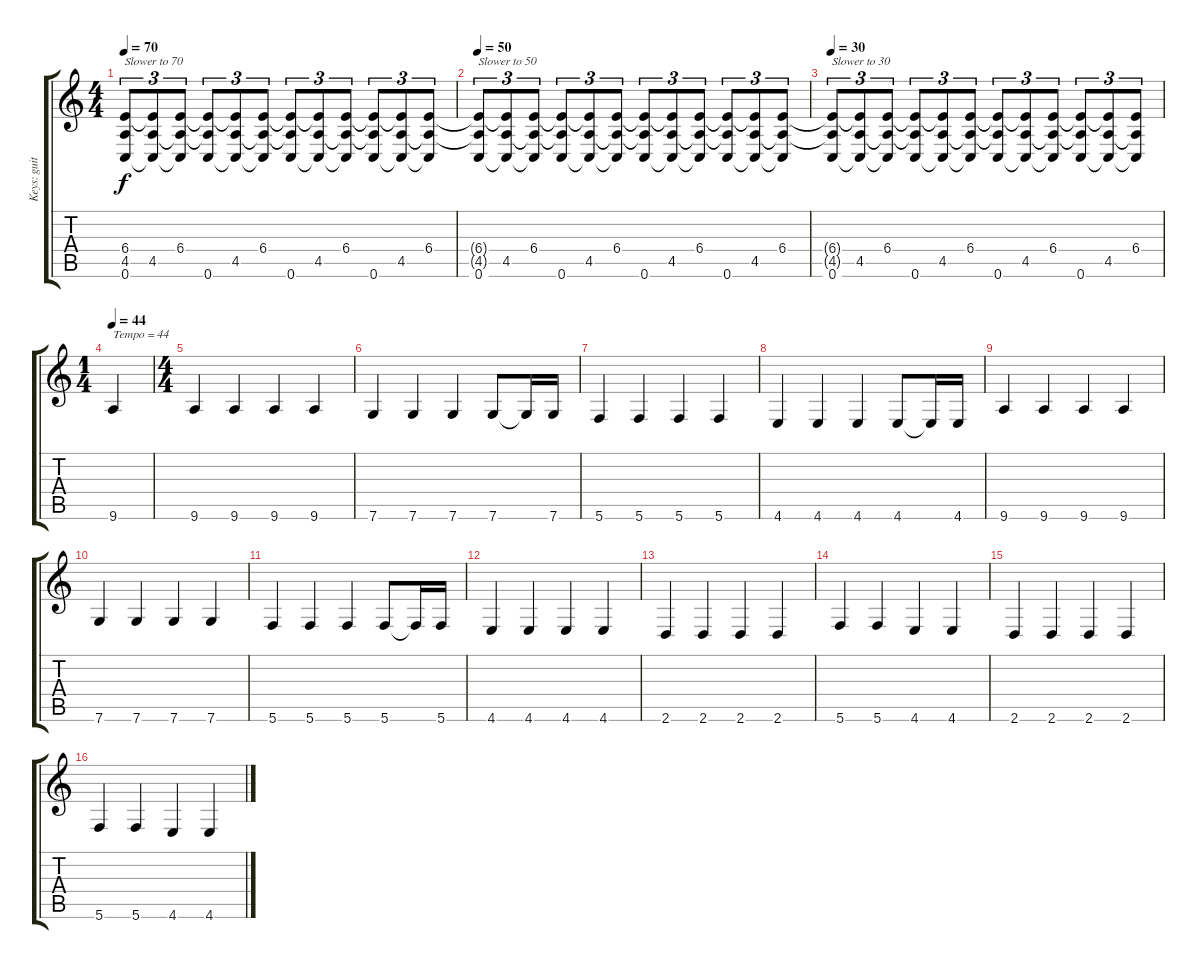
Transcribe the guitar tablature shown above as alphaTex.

\track ("Keys: guitar" "Keys: guit") {instrument electricguitarclean}
\staff {score tabs}
\tuning (C4 G3 Eb3 Bb2 F2 C2) {hide}
\ts (4 4)
\tempo 70
\clef g2
\ks c
(6.4{t} 4.5{t} 0.6).8{tu (3 2) txt "Slower to 70" dy f} (6.4{t} 4.5 0.6{t}).8{tu (3 2)} (6.4 4.5{t} 0.6{t}).8{tu (3 2)} (6.4{t} 4.5{t} 0.6).8{tu (3 2)} (6.4{t} 4.5 0.6{t}).8{tu (3 2)} (6.4 4.5{t} 0.6{t}).8{tu (3 2)} (6.4{t} 4.5{t} 0.6).8{tu (3 2)} (6.4{t} 4.5 0.6{t}).8{tu (3 2)} (6.4 4.5{t} 0.6{t}).8{tu (3 2)} (6.4{t} 4.5{t} 0.6).8{tu (3 2)} (6.4{t} 4.5 0.6{t}).8{tu (3 2)} (6.4 4.5{t} 0.6{t}).8{tu (3 2)} |
\tempo 50
(6.4{t} 4.5{t} 0.6).8{tu (3 2) txt "Slower to 50" volume 13} (6.4{t} 4.5 0.6{t}).8{tu (3 2)} (6.4 4.5{t} 0.6{t}).8{tu (3 2)} (6.4{t} 4.5{t} 0.6).8{tu (3 2)} (6.4{t} 4.5 0.6{t}).8{tu (3 2)} (6.4 4.5{t} 0.6{t}).8{tu (3 2)} (6.4{t} 4.5{t} 0.6).8{tu (3 2)} (6.4{t} 4.5 0.6{t}).8{tu (3 2)} (6.4 4.5{t} 0.6{t}).8{tu (3 2)} (6.4{t} 4.5{t} 0.6).8{tu (3 2)} (6.4{t} 4.5 0.6{t}).8{tu (3 2)} (6.4 4.5{t} 0.6{t}).8{tu (3 2)} |
\tempo 30
(6.4{t} 4.5{t} 0.6).8{tu (3 2) txt "Slower to 30" volume 10} (6.4{t} 4.5 0.6{t}).8{tu (3 2)} (6.4 4.5{t} 0.6{t}).8{tu (3 2)} (6.4{t} 4.5{t} 0.6).8{tu (3 2)} (6.4{t} 4.5 0.6{t}).8{tu (3 2)} (6.4 4.5{t} 0.6{t}).8{tu (3 2)} (6.4{t} 4.5{t} 0.6).8{tu (3 2)} (6.4{t} 4.5 0.6{t}).8{tu (3 2)} (6.4 4.5{t} 0.6{t}).8{tu (3 2)} (6.4{t} 4.5{t} 0.6).8{tu (3 2)} (6.4{t} 4.5 0.6{t}).8{tu (3 2)} (6.4 4.5{t} 0.6{t}).8{tu (3 2)} |
\ts (1 4)
\tempo 44
9.6.4{txt "Tempo = 44" volume 16} |
\ts (4 4)
9.6.4 9.6.4 9.6.4 9.6.4 |
7.6.4 7.6.4 7.6.4 7.6.8 7.6{t}.16 7.6.16 |
5.6.4 5.6.4 5.6.4 5.6.4 |
4.6.4 4.6.4 4.6.4 4.6.8 4.6{t}.16 4.6.16 |
9.6.4 9.6.4 9.6.4 9.6.4 |
7.6.4 7.6.4 7.6.4 7.6.4 |
5.6.4 5.6.4 5.6.4 5.6.8 5.6{t}.16 5.6.16 |
4.6.4 4.6.4 4.6.4 4.6.4 |
2.6.4 2.6.4 2.6.4 2.6.4 |
5.6.4 5.6.4 4.6.4 4.6.4 |
2.6.4 2.6.4 2.6.4 2.6.4 |
5.6.4 5.6.4 4.6.4 4.6.4
